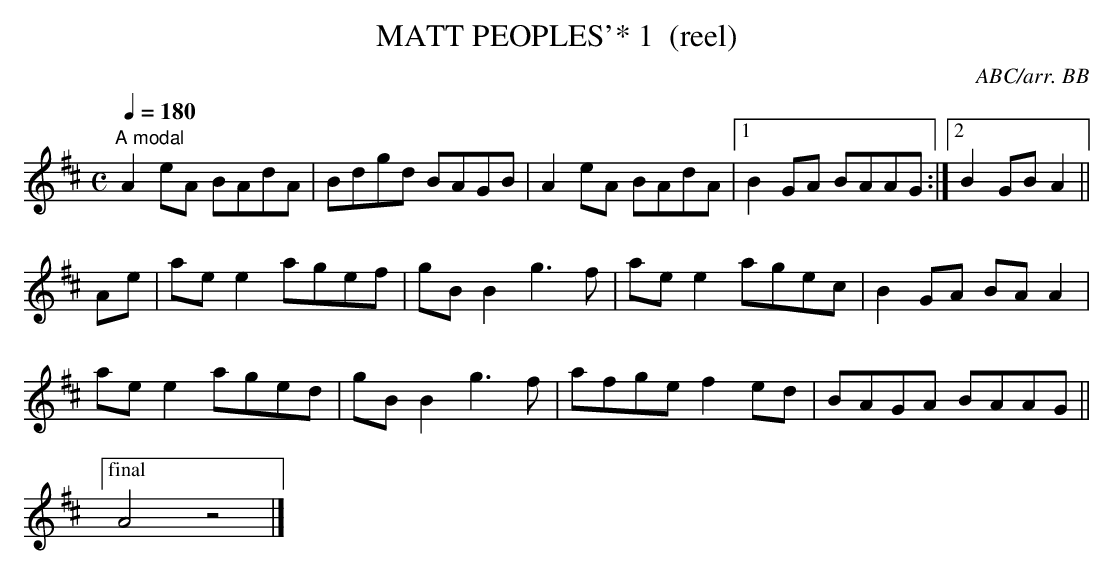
X:1
T:MATT PEOPLES'* 1  (reel)
C:ABC/arr. BB
L:1/8
Q:1/4=180
M:C
K:D
"A modal"
A2eA BAdA|Bdgd BAGB|A2eA BAdA|1 B2GA BAAG:|\
[2 B2GB A2||
Ae|aee2 agef|gBB2 g3f|aee2 agec|B2GA BAA2|
aee2 aged|gBB2 g3f|afge f2ed|BAGA BAAG||
["final"A4z4|]
